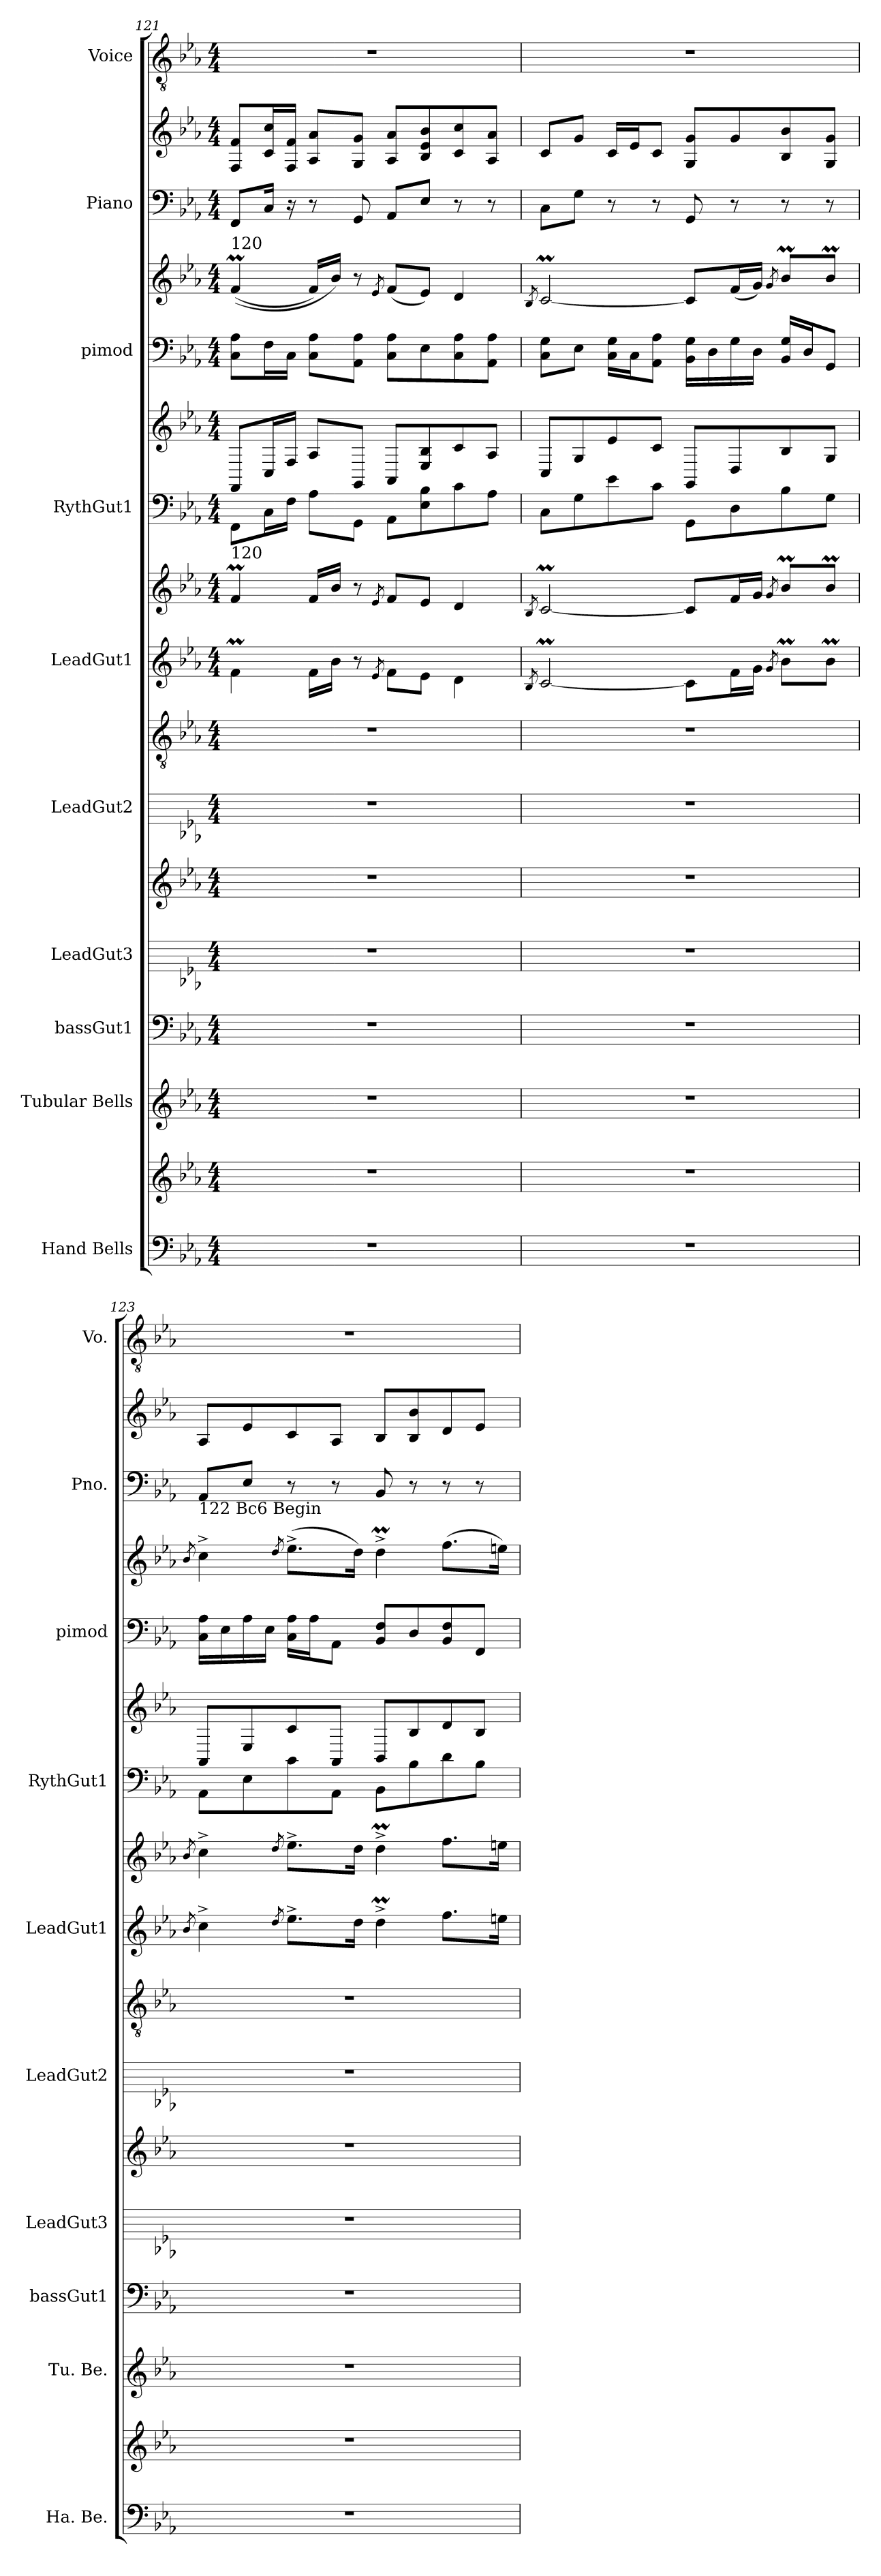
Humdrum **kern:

**kern	**kern	**kern	**kern	**kern	**kern	**kern	**kern	**kern	**kern	**kern	**kern	**kern	**kern	**kern	**kern	**kern
*part10	*part10	*part9	*part8	*part7	*part7	*part6	*part6	*part5	*part5	*part4	*part4	*part3	*part3	*part2	*part2	*part1
*staff17	*staff16	*staff15	*staff14	*staff13	*staff12	*staff11	*staff10	*staff9	*staff8	*staff7	*staff6	*staff5	*staff4	*staff3	*staff2	*staff1
*I"Hand Bells	*	*I"Tubular Bells	*I"bassGut1	*I"LeadGut3	*	*I"LeadGut2	*	*I"LeadGut1	*	*I"RythGut1	*	*I"pimod	*	*I"Piano	*	*I"Voice
*I'Ha. Be.	*	*I'Tu. Be.	*I'bassGut1	*I'LeadGut3	*	*I'LeadGut2	*	*I'LeadGut1	*	*I'RythGut1	*	*I'pimod	*	*I'Pno.	*	*I'Vo.
*clefF4	*clefG2	*clefG2	*clefF4	*	*clefG2	*	*clefGv2	*	*clefG2	*	*clefG2	*clefF4	*clefG2	*clefF4	*clefG2	*clefGv2
*k[b-e-a-]	*k[b-e-a-]	*k[b-e-a-]	*k[b-e-a-]	*k[b-e-a-]	*k[b-e-a-]	*k[b-e-a-]	*k[b-e-a-]	*k[b-e-a-]	*k[b-e-a-]	*k[b-e-a-]	*k[b-e-a-]	*k[b-e-a-]	*k[b-e-a-]	*k[b-e-a-]	*k[b-e-a-]	*k[b-e-a-]
*M4/4	*M4/4	*M4/4	*M4/4	*M4/4	*M4/4	*M4/4	*M4/4	*M4/4	*M4/4	*M4/4	*M4/4	*M4/4	*M4/4	*M4/4	*M4/4	*M4/4
=121	=121	=121	=121	=121	=121	=121	=121	=121	=121	=121	=121	=121	=121	=121	=121	=121
!	!	!	!	!	!	!	!	!	!	!	!	!	!LO:TX:a:t=120	!	!	!
!	!	!	!	!	!	!	!	!	!LO:TX:a:t=120	!	!	!	!	!	!	!
1r	1r	1r	1r	1r	1r	1r	1r	4fM\	4fM/	8FF\L	8FF/L	8C\ 8A-\L	((4fM/	8FF/L	8F/ 8f/L	1r
.	.	.	.	.	.	.	.	.	.	16C\L	16C/L	16F\L	.	16C/Jk	16c/ 16cc/L	.
.	.	.	.	.	.	.	.	.	.	16F\JJ	16F/JJ	16C\JJ	.	16r	16F/ 16f/JJ	.
.	.	.	.	.	.	.	.	16f\LL	16f/LL	8A-\L	8A-/L	8C\ 8A-\L	16f/LL)	8r	8A-/ 8a-/L	.
.	.	.	.	.	.	.	.	16b-\JJ	16b-/JJ	.	.	.	16b-/JJ)	.	.	.
.	.	.	.	.	.	.	.	8r	8r	8GG\J	8GG/J	8AA-\ 8A-\J	8r	8GG/	8G/ 8g/J	.
.	.	.	.	.	.	.	.	8qe-/	8qe-/	.	.	.	8qe-/	.	.	.
.	.	.	.	.	.	.	.	8f\L	8f/L	8AA-\L	8AA-/L	8C\ 8A-\L	(8f/L	8AA-/L	8A-/ 8a-/L	.
.	.	.	.	.	.	.	.	8e-\J	8e-/J	8E-\ 8B-\	8E-/ 8B-/	8E-\	8e-/J)	8E-/J	8B-/ 8e-/ 8b-/	.
.	.	.	.	.	.	.	.	4d\	4d/	8c\	8c/	8C\ 8A-\	4d/	8r	8c/ 8cc/	.
.	.	.	.	.	.	.	.	.	.	8A-\J	8A-/J	8AA-\ 8A-\J	.	8r	8A-/ 8a-/J	.
=122	=122	=122	=122	=122	=122	=122	=122	=122	=122	=122	=122	=122	=122	=122	=122	=122
.	.	.	.	.	.	.	.	8qB-/	8qB-/	.	.	.	8qB-/	.	.	.
1r	1r	1r	1r	1r	1r	1r	1r	[2cM/	[2cM/	8C\L	8C/L	8C\ 8G\L	[2cM/	8C\L	8c/L	1r
.	.	.	.	.	.	.	.	.	.	8G\	8G/	8E-\J	.	8G\J	8g/J	.
.	.	.	.	.	.	.	.	.	.	8e-\	8e-/	16C\ 16G\LL	.	8r	16c/LL	.
.	.	.	.	.	.	.	.	.	.	.	.	16C\J	.	.	16e-/J	.
.	.	.	.	.	.	.	.	.	.	8c\J	8c/J	8AA-\ 8A-\J	.	8r	8c/J	.
.	.	.	.	.	.	.	.	8c\L]	8c/L]	8GG\L	8GG/L	16BB-\ 16G\LL	8c/L]	8GG/	8G/ 8g/L	.
.	.	.	.	.	.	.	.	.	.	.	.	16D\	.	.	.	.
.	.	.	.	.	.	.	.	16f\L	16f/L	8D\	8D/	16G\	(16f/L	8r	8g/	.
.	.	.	.	.	.	.	.	16g\JJ	16g/JJ	.	.	16D\JJ	16g/JJ)	.	.	.
.	.	.	.	.	.	.	.	8qg/	8qg/	.	.	.	8qg/	.	.	.
.	.	.	.	.	.	.	.	8b-M\L	8b-M/L	8B-\	8B-/	16BB-/ 16G/LL	8b-M/L	8r	8B-/ 8b-/	.
.	.	.	.	.	.	.	.	.	.	.	.	16D/J	.	.	.	.
.	.	.	.	.	.	.	.	8b-M\J	8b-M/J	8G\J	8G/J	8GG/J	8b-M/J	8r	8G/ 8g/J	.
=123	=123	=123	=123	=123	=123	=123	=123	=123	=123	=123	=123	=123	=123	=123	=123	=123
.	.	.	.	.	.	.	.	8qb-/	8qb-/	.	.	.	8qb-/	.	.	.
!	!	!	!	!	!	!	!	!	!	!	!	!	!	!LO:TX:b:t=122 Bc6 Begin	!	!
1r	1r	1r	1r	1r	1r	1r	1r	4cc^\	4cc^\	8AA-\L	8AA-/L	16C\ 16A-\LL	4cc^\	8AA-/L	8A-/L	1r
.	.	.	.	.	.	.	.	.	.	.	.	16E-\	.	.	.	.
.	.	.	.	.	.	.	.	.	.	8E-\	8E-/	16A-\	.	8E-/J	8e-/	.
.	.	.	.	.	.	.	.	.	.	.	.	16E-\JJ	.	.	.	.
.	.	.	.	.	.	.	.	8qdd/	8qdd/	.	.	.	8qdd/	.	.	.
.	.	.	.	.	.	.	.	8.ee-^\L	8.ee-^\L	8c\	8c/	16C\ 16A-\LL	(8.ee-^\L	8r	8c/	.
.	.	.	.	.	.	.	.	.	.	.	.	16A-\J	.	.	.	.
.	.	.	.	.	.	.	.	.	.	8AA-\J	8AA-/J	8AA-\J	.	8r	8A-/J	.
.	.	.	.	.	.	.	.	16dd\Jk	16dd\Jk	.	.	.	16dd\Jk)	.	.	.
.	.	.	.	.	.	.	.	4ddm^\	4ddm^\	8BB-\L	8BB-/L	8BB-/ 8F/L	4ddm^\	8BB-/	8B-/L	.
.	.	.	.	.	.	.	.	.	.	8B-\	8B-/	8D/	.	8r	8B-/ 8b-/	.
.	.	.	.	.	.	.	.	8.ff\L	8.ff\L	8d\	8d/	8BB-/ 8F/	(8.ff\L	8r	8d/	.
.	.	.	.	.	.	.	.	.	.	8B-\J	8B-/J	8FF/J	.	8r	8e-/J	.
.	.	.	.	.	.	.	.	16ee\Jk	16een\Jk	.	.	.	16een\Jk)	.	.	.
=	=	=	=	=	=	=	=	=	=	=	=	=	=	=	=	=
*-	*-	*-	*-	*-	*-	*-	*-	*-	*-	*-	*-	*-	*-	*-	*-	*-
